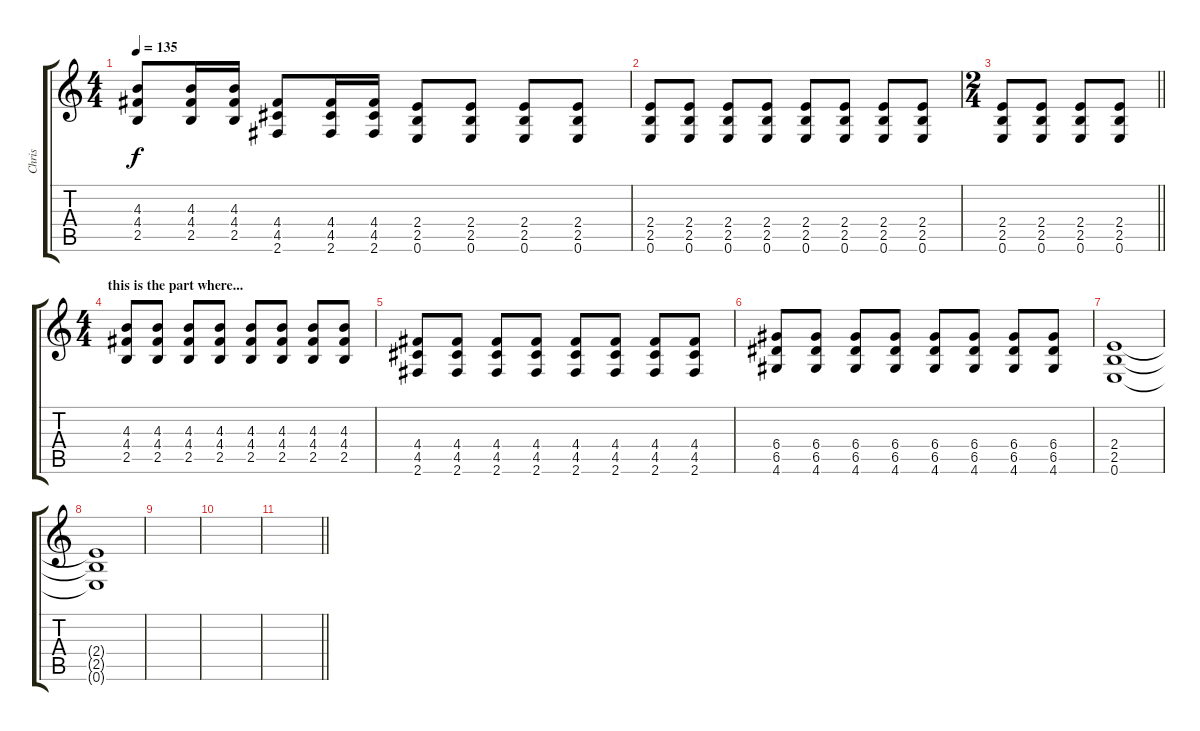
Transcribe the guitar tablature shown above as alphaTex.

\track ("Chris" "Chris") {instrument distortionguitar}
\staff {score tabs}
\tuning (E4 B3 G3 D3 A2 E2) {hide}
\ts (4 4)
\tempo 135
\clef g2
\ks c
(4.3 4.4 2.5).8{dy f} (4.3 4.4 2.5).16 (4.3 4.4 2.5).16 (4.4 4.5 2.6).8 (4.4 4.5 2.6).16 (4.4 4.5 2.6).16 (2.4 2.5 0.6).8 (2.4 2.5 0.6).8 (2.4 2.5 0.6).8 (2.4 2.5 0.6).8 |
(2.4 2.5 0.6).8 (2.4 2.5 0.6).8 (2.4 2.5 0.6).8 (2.4 2.5 0.6).8 (2.4 2.5 0.6).8 (2.4 2.5 0.6).8 (2.4 2.5 0.6).8 (2.4 2.5 0.6).8 |
\ts (2 4)
\barLineRight lightlight
(2.4 2.5 0.6).8 (2.4 2.5 0.6).8 (2.4 2.5 0.6).8 (2.4 2.5 0.6).8 |
\ts (4 4)
\section ("" "this is the part where...")
(4.3 4.4 2.5).8 (4.3 4.4 2.5).8 (4.3 4.4 2.5).8 (4.3 4.4 2.5).8 (4.3 4.4 2.5).8 (4.3 4.4 2.5).8 (4.3 4.4 2.5).8 (4.3 4.4 2.5).8 |
(4.4 4.5 2.6).8 (4.4 4.5 2.6).8 (4.4 4.5 2.6).8 (4.4 4.5 2.6).8 (4.4 4.5 2.6).8 (4.4 4.5 2.6).8 (4.4 4.5 2.6).8 (4.4 4.5 2.6).8 |
(6.4 6.5 4.6).8 (6.4 6.5 4.6).8 (6.4 6.5 4.6).8 (6.4 6.5 4.6).8 (6.4 6.5 4.6).8 (6.4 6.5 4.6).8 (6.4 6.5 4.6).8 (6.4 6.5 4.6).8 |
(2.4 2.5 0.6).1 |
(2.4{t} 2.5{t} 0.6{t}).1 |
|
|
\barLineRight lightlight
